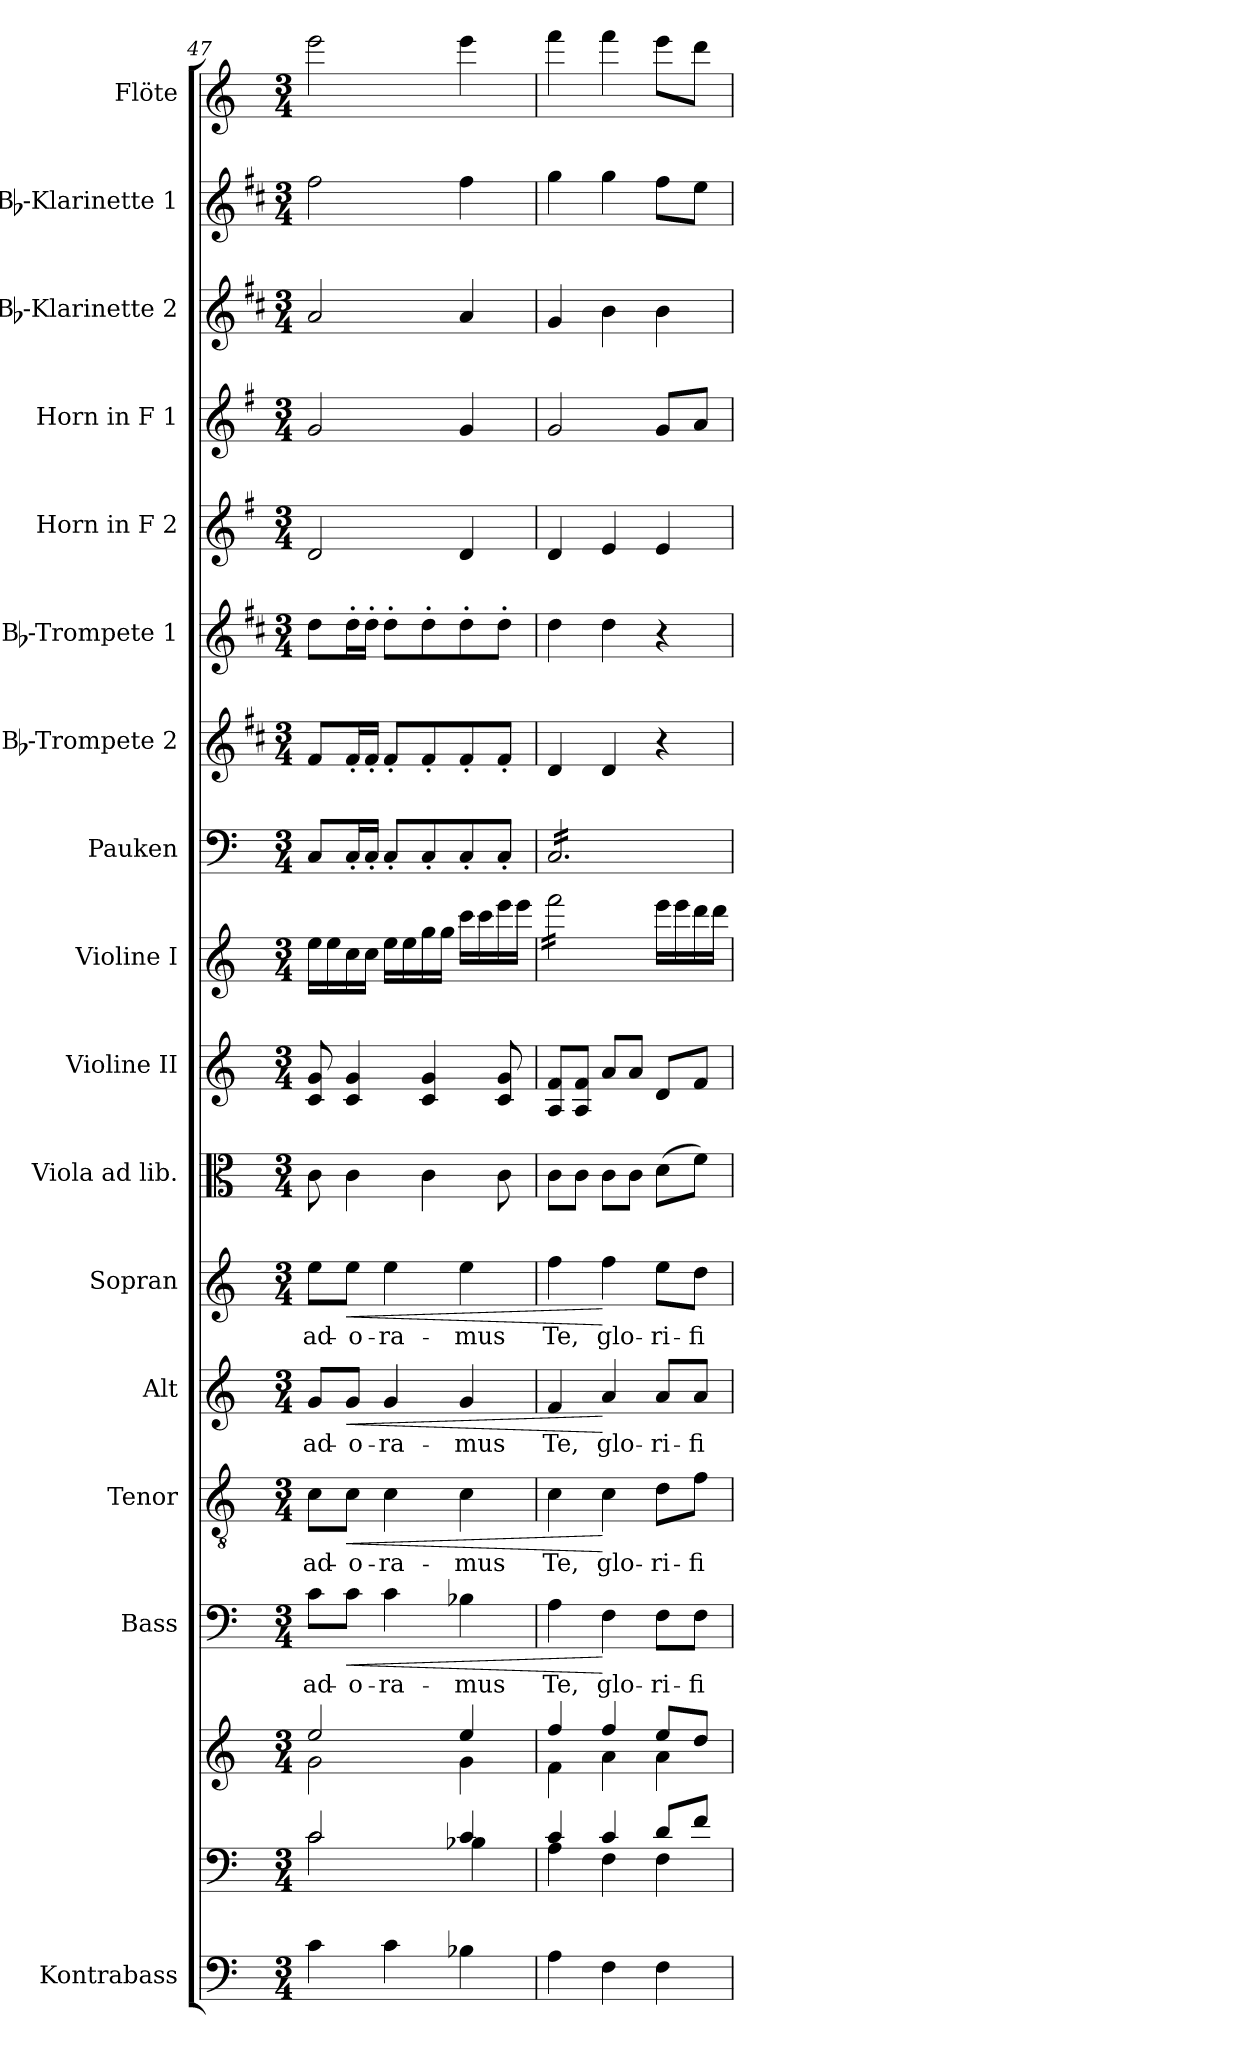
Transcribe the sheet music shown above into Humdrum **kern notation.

**kern	**kern	**kern	**kern	**text	**dynam	**kern	**text	**dynam	**kern	**text	**dynam	**kern	**text	**dynam	**kern	**kern	**kern	**kern	**kern	**kern	**kern	**kern	**kern	**kern	**kern
*part17	*part16	*part16	*part15	*part15	*part15	*part14	*part14	*part14	*part13	*part13	*part13	*part12	*part12	*part12	*part11	*part10	*part9	*part8	*part7	*part6	*part5	*part4	*part3	*part2	*part1
*staff18	*staff17	*staff16	*staff15	*staff15	*staff15	*staff14	*staff14	*staff14	*staff13	*staff13	*staff13	*staff12	*staff12	*staff12	*staff11	*staff10	*staff9	*staff8	*staff7	*staff6	*staff5	*staff4	*staff3	*staff2	*staff1
*I"Kontrabass	*	*	*I"Bass	*	*	*I"Tenor	*	*	*I"Alt	*	*	*I"Sopran	*	*	*I"Viola ad lib.	*I"Violine II	*I"Violine I	*I"Pauken	*I"Bb-Trompete 2	*I"Bb-Trompete 1	*I"Horn in F 2	*I"Horn in F 1	*I"Bb-Klarinette 2	*I"Bb-Klarinette 1	*I"Flöte
*I'Kb.	*	*	*I'B.	*	*	*I'T.	*	*	*I'A.	*	*	*I'S.	*	*	*I'Vla.	*I'Vl. II	*I'Vl. I	*I'Pk.	*I'Bb Trp. 2	*I'Bb Trp. 1	*	*	*I'Bb Kl. 2	*I'Bb Kl. 1	*I'Fl.
*clefF4	*clefF4	*clefG2	*clefF4	*	*	*clefGv2	*	*	*clefG2	*	*	*clefG2	*	*	*clefC3	*clefG2	*clefG2	*clefF4	*clefG2	*clefG2	*clefG2	*clefG2	*clefG2	*clefG2	*clefG2
*ITrd7c12	*	*	*	*	*	*	*	*	*	*	*	*	*	*	*	*	*	*	*ITrd1c2	*ITrd1c2	*ITrd4c7	*ITrd4c7	*ITrd1c2	*ITrd1c2	*
*k[]	*k[]	*k[]	*k[]	*	*	*k[]	*	*	*k[]	*	*	*k[]	*	*	*k[]	*k[]	*k[]	*k[]	*k[]	*k[]	*k[]	*k[]	*k[]	*k[]	*k[]
*C:	*C:	*C:	*C:	*	*	*C:	*	*	*C:	*	*	*C:	*	*	*C:	*C:	*C:	*C:	*C:	*C:	*C:	*C:	*C:	*C:	*C:
*M3/4	*M3/4	*M3/4	*M3/4	*	*	*M3/4	*	*	*M3/4	*	*	*M3/4	*	*	*M3/4	*M3/4	*M3/4	*M3/4	*M3/4	*M3/4	*M3/4	*M3/4	*M3/4	*M3/4	*M3/4
=47	=47	=47	=47	=47	=47	=47	=47	=47	=47	=47	=47	=47	=47	=47	=47	=47	=47	=47	=47	=47	=47	=47	=47	=47	=47
*	*^	*^	*	*	*	*	*	*	*	*	*	*	*	*	*	*	*	*	*	*	*	*	*	*	*
!	!	!	!	!	!	!LO:LY:b	!	!	!LO:LY:b	!	!	!LO:LY:b	!	!	!LO:LY:b	!	!	!	!	!	!	!	!	!	!	!	!
4C\	2c/	2c\	2ee/	2g\	8c\L	ad-	.	8c\L	ad-	.	8g/L	ad-	.	8ee\L	ad-	.	8c\	8c/ 8g/	16ee\LL	8C/L	8e/L	8cc\L	2G/	2c/	2g/	2ee\	2eee\
.	.	.	.	.	.	.	.	.	.	.	.	.	.	.	.	.	.	.	16ee\	.	.	.	.	.	.	.	.
!	!	!	!	!	!	!LO:LY:b	!LO:HP:b	!	!LO:LY:b	!LO:HP:b	!	!LO:LY:b	!LO:HP:b	!	!LO:LY:b	!LO:HP:b	!	!	!	!	!	!	!	!	!	!	!
.	.	.	.	.	8c\J	-o-	<	8c\J	-o-	<	8g/J	-o-	<	8ee\J	-o-	<	4c\	4c/ 4g/	16cc\	16C'</L	16e'</L	16cc'>\L	.	.	.	.	.
.	.	.	.	.	.	.	.	.	.	.	.	.	.	.	.	.	.	.	16cc\JJ	16C'</JJ	16e'</JJ	16cc'>\JJ	.	.	.	.	.
!	!	!	!	!	!	!LO:LY:b	!	!	!LO:LY:b	!	!	!LO:LY:b	!	!	!LO:LY:b	!	!	!	!	!	!	!	!	!	!	!	!
4C\	.	.	.	.	4c\	-ra-	.	4c\	-ra-	.	4g/	-ra-	.	4ee\	-ra-	.	.	.	16ee\LL	8C'</L	8e'</L	8cc'>\L	.	.	.	.	.
.	.	.	.	.	.	.	.	.	.	.	.	.	.	.	.	.	.	.	16ee\	.	.	.	.	.	.	.	.
.	.	.	.	.	.	.	.	.	.	.	.	.	.	.	.	.	4c\	4c/ 4g/	16gg\	8C'</	8e'</	8cc'>\	.	.	.	.	.
.	.	.	.	.	.	.	.	.	.	.	.	.	.	.	.	.	.	.	16gg\JJ	.	.	.	.	.	.	.	.
!	!	!	!	!	!	!LO:LY:b	!	!	!LO:LY:b	!	!	!LO:LY:b	!	!	!LO:LY:b	!	!	!	!	!	!	!	!	!	!	!	!
4BB-X\	4c/	4B-X\	4ee/	4g\	4B-X\	-mus	.	4c\	-mus	.	4g/	-mus	.	4ee\	-mus	.	.	.	16ccc\LL	8C'</	8e'</	8cc'>\	4G/	4c/	4g/	4ee\	4eee\
.	.	.	.	.	.	.	.	.	.	.	.	.	.	.	.	.	.	.	16ccc\	.	.	.	.	.	.	.	.
.	.	.	.	.	.	.	.	.	.	.	.	.	.	.	.	.	8c\	8c/ 8g/	16eee\	8C'</J	8e'</J	8cc'>\J	.	.	.	.	.
.	.	.	.	.	.	.	.	.	.	.	.	.	.	.	.	.	.	.	16eee\JJ	.	.	.	.	.	.	.	.
=48	=48	=48	=48	=48	=48	=48	=48	=48	=48	=48	=48	=48	=48	=48	=48	=48	=48	=48	=48	=48	=48	=48	=48	=48	=48	=48	=48
!	!	!	!	!	!	!LO:LY:b	!	!	!LO:LY:b	!	!	!LO:LY:b	!	!	!LO:LY:b	!	!	!	!	!	!	!	!	!	!	!	!
*	*	*	*	*	*	*	*	*	*	*	*	*	*	*	*	*	*	*	*tremolo	*	*	*	*	*	*	*	*
*	*	*	*	*	*	*	*	*	*	*	*	*	*	*	*	*	*	*	*	*tremolo	*	*	*	*	*	*	*
4AA\	4c/	4A\	4ff/	4f\	4A\	Te,	.	4c\	Te,	.	4f/	Te,	.	4ff\	Te,	.	8c\L	8A/ 8f/L	16fff\LL	16C/LL	4c/	4cc\	4G/	2c/	4f/	4ff\	4fff\
.	.	.	.	.	.	.	.	.	.	.	.	.	.	.	.	.	.	.	16fff\	16C/	.	.	.	.	.	.	.
.	.	.	.	.	.	.	.	.	.	.	.	.	.	.	.	.	8c\J	8A/ 8f/J	16fff\	16C/	.	.	.	.	.	.	.
.	.	.	.	.	.	.	.	.	.	.	.	.	.	.	.	.	.	.	16fff\	16C/	.	.	.	.	.	.	.
!	!	!	!	!	!	!LO:LY:b	!	!	!LO:LY:b	!	!	!LO:LY:b	!	!	!LO:LY:b	!	!	!	!	!	!	!	!	!	!	!	!
4FF\	4c/	4F\	4ff/	4a\	4F\	glo-	[	4c\	glo-	[	4a/	glo-	[	4ff\	glo-	[	8c\L	8a/L	16fff\	16C/	4c/	4cc\	4A/	.	4a\	4ff\	4fff\
.	.	.	.	.	.	.	.	.	.	.	.	.	.	.	.	.	.	.	16fff\	16C/	.	.	.	.	.	.	.
.	.	.	.	.	.	.	.	.	.	.	.	.	.	.	.	.	8c\J	8a/J	16fff\	16C/	.	.	.	.	.	.	.
.	.	.	.	.	.	.	.	.	.	.	.	.	.	.	.	.	.	.	16fff\JJ	16C/	.	.	.	.	.	.	.
*	*	*	*	*	*	*	*	*	*	*	*	*	*	*	*	*	*	*	*Xtremolo	*	*	*	*	*	*	*	*
!	!	!	!	!	!	!LO:LY:b	!	!	!LO:LY:b	!	!	!LO:LY:b	!	!	!LO:LY:b	!	!	!	!	!	!	!	!	!	!	!	!
4FF\	8d/L	4F\	8ee/L	4a\	8F\L	-ri-	.	8d\L	-ri-	.	8a/L	-ri-	.	8ee\L	-ri-	.	(>8d\L	8d/L	16eee\LL	16C/	4r	4r	4A/	8c/L	4a\	8ee\L	8eee\L
.	.	.	.	.	.	.	.	.	.	.	.	.	.	.	.	.	.	.	16eee\	16C/	.	.	.	.	.	.	.
!	!	!	!	!	!	!LO:LY:b	!	!	!LO:LY:b	!	!	!LO:LY:b	!	!	!LO:LY:b	!	!	!	!	!	!	!	!	!	!	!	!
.	8f/J	.	8dd/J	.	8F\J	-fi-	.	8f\J	-fi-	.	8a/J	-fi-	.	8dd\J	-fi-	.	8f\J)	8f/J	16ddd\	16C/	.	.	.	8d/J	.	8dd\J	8ddd\J
.	.	.	.	.	.	.	.	.	.	.	.	.	.	.	.	.	.	.	16ddd\JJ	16C/JJ	.	.	.	.	.	.	.
*	*	*	*	*	*	*	*	*	*	*	*	*	*	*	*	*	*	*	*	*Xtremolo	*	*	*	*	*	*	*
*	*v	*v	*	*	*	*	*	*	*	*	*	*	*	*	*	*	*	*	*	*	*	*	*	*	*	*	*
*	*	*v	*v	*	*	*	*	*	*	*	*	*	*	*	*	*	*	*	*	*	*	*	*	*	*	*
=	=	=	=	=	=	=	=	=	=	=	=	=	=	=	=	=	=	=	=	=	=	=	=	=	=
*-	*-	*-	*-	*-	*-	*-	*-	*-	*-	*-	*-	*-	*-	*-	*-	*-	*-	*-	*-	*-	*-	*-	*-	*-	*-
